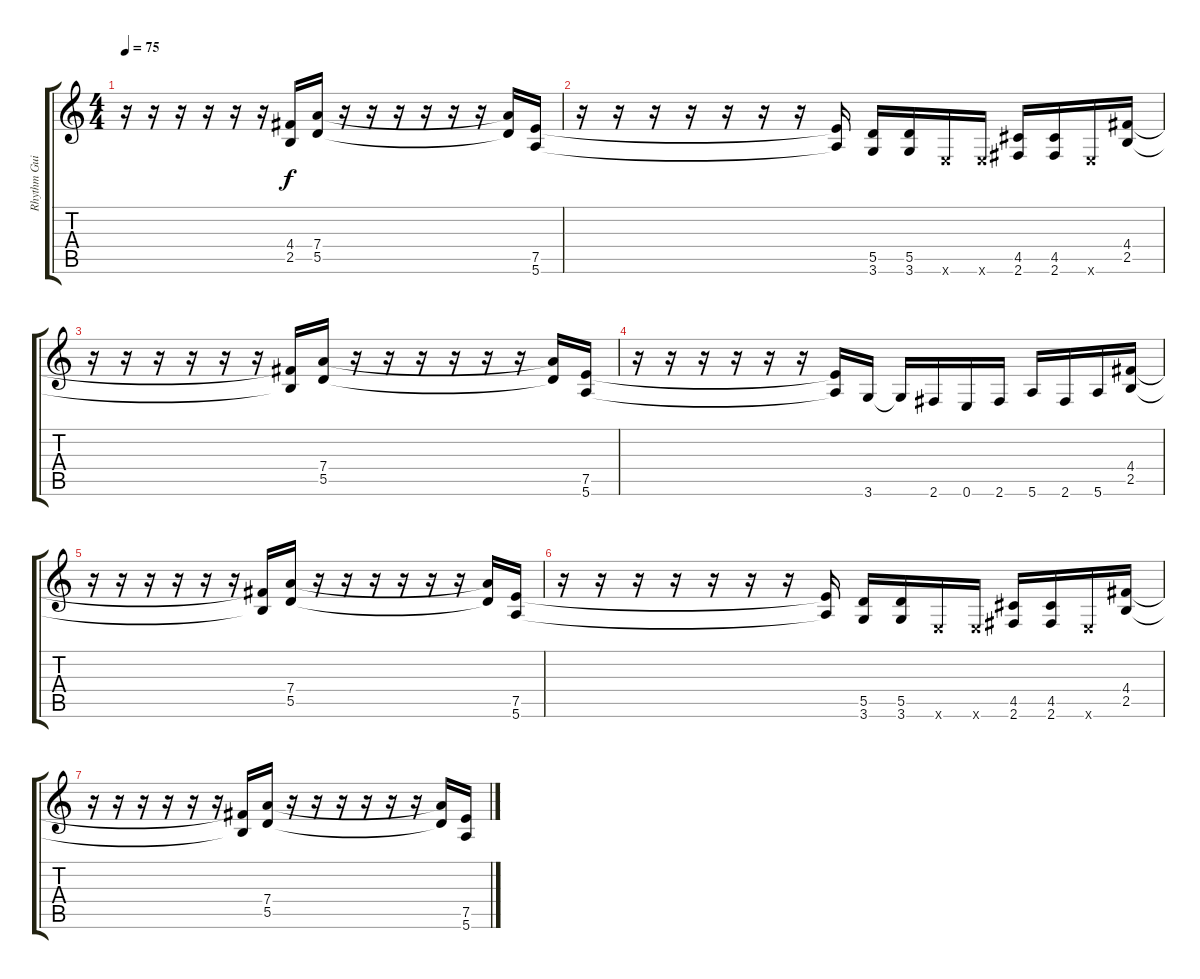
\track ("Rhythm Guitar" "Rhythm Gui") {instrument distortionguitar}
\staff {score tabs}
\tuning (E4 B3 G3 D3 A2 E2) {hide}
\ts (4 4)
\tempo 75
\clef g2
\ks c
r.16{dy f} r.16 r.16 r.16 r.16 r.16 (4.4{t} 2.5{t}).16 (7.4 5.5).16 r.16 r.16 r.16 r.16 r.16 r.16 (7.4{t} 5.5{t}).16 (7.5 5.6).16 |
r.16 r.16 r.16 r.16 r.16 r.16 r.16 (7.5{t} 5.6{t}).16 (5.5 3.6).16 (5.5 3.6).16 0.6{x}.16 0.6{x}.16 (4.5 2.6).16 (4.5 2.6).16 0.6{x}.16 (4.4 2.5).16 |
r.16 r.16 r.16 r.16 r.16 r.16 (4.4{t} 2.5{t}).16 (7.4 5.5).16 r.16 r.16 r.16 r.16 r.16 r.16 (7.4{t} 5.5{t}).16 (7.5 5.6).16 |
r.16 r.16 r.16 r.16 r.16 r.16 (7.5{t} 5.6{t}).16 3.6.16 3.6{t}.16 2.6.16 0.6.16 2.6.16 5.6.16 2.6.16 5.6.16 (4.4 2.5).16 |
r.16 r.16 r.16 r.16 r.16 r.16 (4.4{t} 2.5{t}).16 (7.4 5.5).16 r.16 r.16 r.16 r.16 r.16 r.16 (7.4{t} 5.5{t}).16 (7.5 5.6).16 |
r.16 r.16 r.16 r.16 r.16 r.16 r.16 (7.5{t} 5.6{t}).16 (5.5 3.6).16 (5.5 3.6).16 0.6{x}.16 0.6{x}.16 (4.5 2.6).16 (4.5 2.6).16 0.6{x}.16 (4.4 2.5).16 |
r.16 r.16 r.16 r.16 r.16 r.16 (4.4{t} 2.5{t}).16 (7.4 5.5).16 r.16 r.16 r.16 r.16 r.16 r.16 (7.4{t} 5.5{t}).16 (7.5 5.6).16
